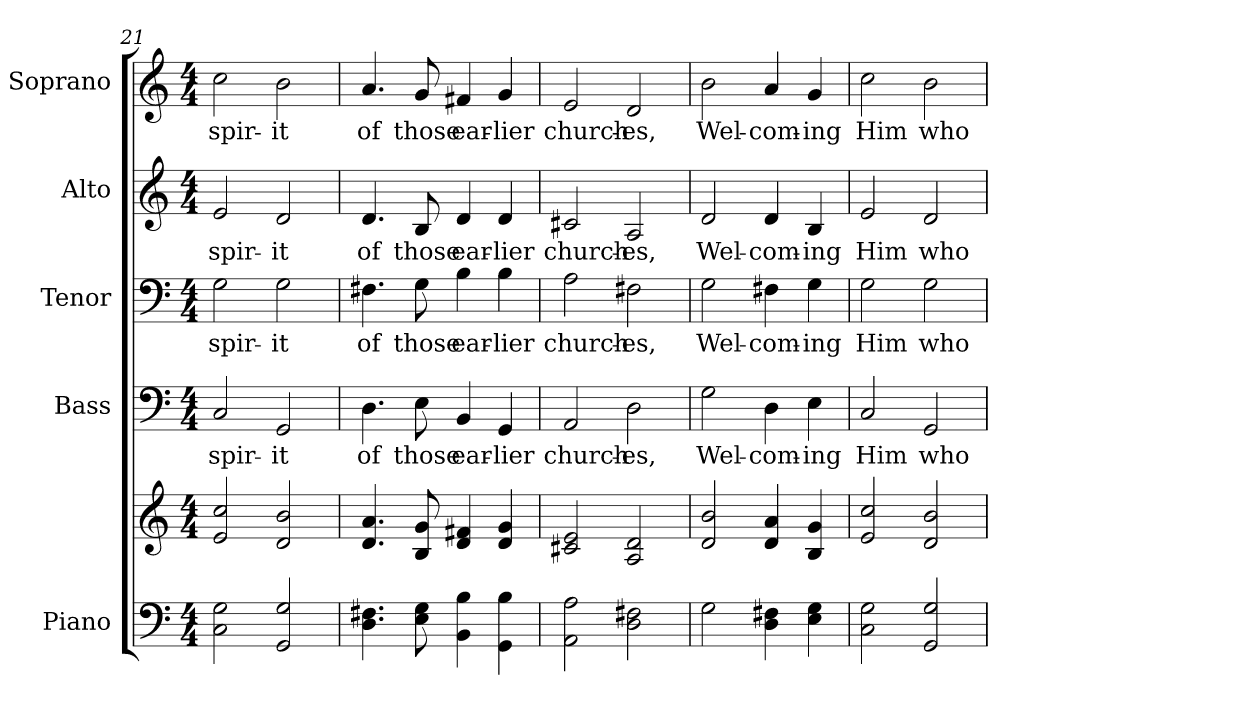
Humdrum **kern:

**kern	**kern	**kern	**text	**kern	**text	**kern	**text	**kern	**text
*part5	*part5	*part4	*part4	*part3	*part3	*part2	*part2	*part1	*part1
*staff6	*staff5	*staff4	*staff4	*staff3	*staff3	*staff2	*staff2	*staff1	*staff1
*I"Piano	*	*I"Bass	*	*I"Tenor	*	*I"Alto	*	*I"Soprano	*
*I'Pno.	*	*I'B.	*	*I'T.	*	*I'A.	*	*I'S.	*
*clefF4	*clefG2	*clefF4	*	*clefF4	*	*clefG2	*	*clefG2	*
*k[]	*k[]	*k[]	*	*k[]	*	*k[]	*	*k[]	*
*C:	*C:	*C:	*	*C:	*	*C:	*	*C:	*
*M4/4	*M4/4	*M4/4	*	*M4/4	*	*M4/4	*	*M4/4	*
=21	=21	=21	=21	=21	=21	=21	=21	=21	=21
!	!	!	!LO:LY:b:color=#000000	!	!	!	!	!	!
!	!	!	!	!	!LO:LY:b:color=#000000	!	!	!	!
!	!	!	!	!	!	!	!LO:LY:b:color=#000000	!	!
!	!	!	!	!	!	!	!	!	!LO:LY:b:color=#000000
2Ci\ 2Gi	2ei/ 2cci	2Ci/	spir-	2Gi\	spir-	2ei/	spir-	2cci\	spir-
!	!	!	!LO:LY:b:color=#000000	!	!	!	!	!	!
!	!	!	!	!	!LO:LY:b:color=#000000	!	!	!	!
!	!	!	!	!	!	!	!LO:LY:b:color=#000000	!	!
!	!	!	!	!	!	!	!	!	!LO:LY:b:color=#000000
2GGi/ 2Gi	2di/ 2bi	2GGi/	-it	2Gi\	-it	2di/	-it	2bi\	-it
!!LO:PB:g=z
=22	=22	=22	=22	=22	=22	=22	=22	=22	=22
!	!	!	!LO:LY:b:color=#000000	!	!	!	!	!	!
!	!	!	!	!	!LO:LY:b:color=#000000	!	!	!	!
!	!	!	!	!	!	!	!LO:LY:b:color=#000000	!	!
!	!	!	!	!	!	!	!	!	!LO:LY:b:color=#000000
4.Di\ 4.F#Xi	4.di/ 4.ai	4.Di\	of	4.F#Xi\	of	4.di/	of	4.ai/	of
!	!	!	!LO:LY:b:color=#000000	!	!	!	!	!	!
!	!	!	!	!	!LO:LY:b:color=#000000	!	!	!	!
!	!	!	!	!	!	!	!LO:LY:b:color=#000000	!	!
!	!	!	!	!	!	!	!	!	!LO:LY:b:color=#000000
8Ei\ 8Gi	8Bi/ 8gi	8Ei\	those	8Gi\	those	8Bi/	those	8gi/	those
!	!	!	!LO:LY:b:color=#000000	!	!	!	!	!	!
!	!	!	!	!	!LO:LY:b:color=#000000	!	!	!	!
!	!	!	!	!	!	!	!LO:LY:b:color=#000000	!	!
!	!	!	!	!	!	!	!	!	!LO:LY:b:color=#000000
4BBi\ 4Bi	4di/ 4f#Xi	4BBi/	ear-	4Bi\	ear-	4di/	ear-	4f#Xi/	ear-
!	!	!	!LO:LY:b:color=#000000	!	!	!	!	!	!
!	!	!	!	!	!LO:LY:b:color=#000000	!	!	!	!
!	!	!	!	!	!	!	!LO:LY:b:color=#000000	!	!
!	!	!	!	!	!	!	!	!	!LO:LY:b:color=#000000
4GGi\ 4Bi	4di/ 4gi	4GGi/	-lier	4Bi\	-lier	4di/	-lier	4gi/	-lier
=23	=23	=23	=23	=23	=23	=23	=23	=23	=23
!	!	!	!LO:LY:b:color=#000000	!	!	!	!	!	!
!	!	!	!	!	!LO:LY:b:color=#000000	!	!	!	!
!	!	!	!	!	!	!	!LO:LY:b:color=#000000	!	!
!	!	!	!	!	!	!	!	!	!LO:LY:b:color=#000000
2AAi\ 2Ai	2c#Xi/ 2ei	2AAi/	church-	2Ai\	church-	2c#Xi/	church-	2ei/	church-
!	!	!	!LO:LY:b:color=#000000	!	!	!	!	!	!
!	!	!	!	!	!LO:LY:b:color=#000000	!	!	!	!
!	!	!	!	!	!	!	!LO:LY:b:color=#000000	!	!
!	!	!	!	!	!	!	!	!	!LO:LY:b:color=#000000
2Di\ 2F#Xi	2Ai/ 2di	2Di\	-es,	2F#Xi\	-es,	2Ai/	-es,	2di/	-es,
=24	=24	=24	=24	=24	=24	=24	=24	=24	=24
!	!	!	!LO:LY:b:color=#000000	!	!	!	!	!	!
!	!	!	!	!	!LO:LY:b:color=#000000	!	!	!	!
!	!	!	!	!	!	!	!LO:LY:b:color=#000000	!	!
!	!	!	!	!	!	!	!	!	!LO:LY:b:color=#000000
2Gi\	2di/ 2bi	2Gi\	Wel-	2Gi\	Wel-	2di/	Wel-	2bi\	Wel-
!	!	!	!LO:LY:b:color=#000000	!	!	!	!	!	!
!	!	!	!	!	!LO:LY:b:color=#000000	!	!	!	!
!	!	!	!	!	!	!	!LO:LY:b:color=#000000	!	!
!	!	!	!	!	!	!	!	!	!LO:LY:b:color=#000000
4Di\ 4F#Xi	4di/ 4ai	4Di\	-com-	4F#Xi\	-com-	4di/	-com-	4ai/	-com-
!	!	!	!LO:LY:b:color=#000000	!	!	!	!	!	!
!	!	!	!	!	!LO:LY:b:color=#000000	!	!	!	!
!	!	!	!	!	!	!	!LO:LY:b:color=#000000	!	!
!	!	!	!	!	!	!	!	!	!LO:LY:b:color=#000000
4Ei\ 4Gi	4Bi/ 4gi	4Ei\	-ing	4Gi\	-ing	4Bi/	-ing	4gi/	-ing
!!LO:PB:g=z
=25	=25	=25	=25	=25	=25	=25	=25	=25	=25
!	!	!	!LO:LY:b:color=#000000	!	!	!	!	!	!
!	!	!	!	!	!LO:LY:b:color=#000000	!	!	!	!
!	!	!	!	!	!	!	!LO:LY:b:color=#000000	!	!
!	!	!	!	!	!	!	!	!	!LO:LY:b:color=#000000
2Ci\ 2Gi	2ei/ 2cci	2Ci/	Him	2Gi\	Him	2ei/	Him	2cci\	Him
!	!	!	!LO:LY:b:color=#000000	!	!	!	!	!	!
!	!	!	!	!	!LO:LY:b:color=#000000	!	!	!	!
!	!	!	!	!	!	!	!LO:LY:b:color=#000000	!	!
!	!	!	!	!	!	!	!	!	!LO:LY:b:color=#000000
2GGi/ 2Gi	2di/ 2bi	2GGi/	who	2Gi\	who	2di/	who	2bi\	who
=	=	=	=	=	=	=	=	=	=
*-	*-	*-	*-	*-	*-	*-	*-	*-	*-
